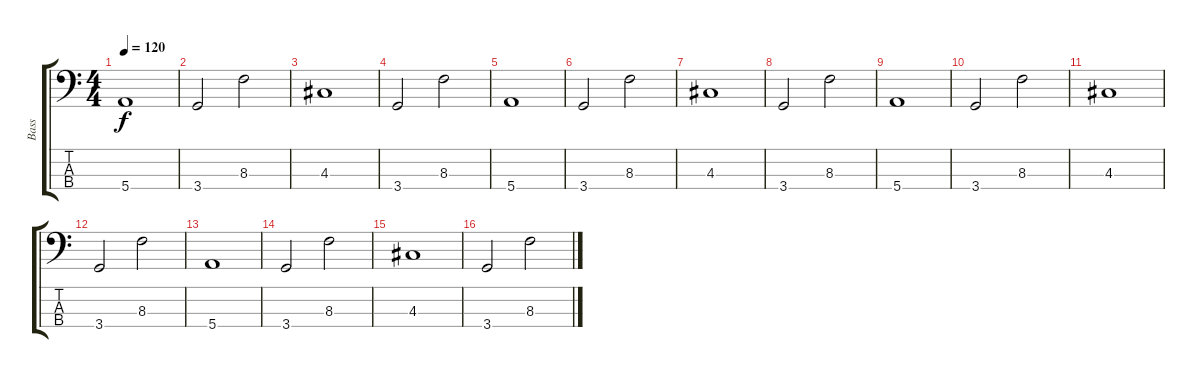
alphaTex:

\track ("Bass" "Bass") {instrument electricbassfinger}
\staff {score tabs}
\tuning (G2 D2 A1 E1) {hide}
\ts (4 4)
\tempo 120
\clef f4
\ks c
5.4.1{dy f} |
3.4.2 8.3.2 |
4.3.1 |
3.4.2 8.3.2 |
5.4.1 |
3.4.2 8.3.2 |
4.3.1 |
3.4.2 8.3.2 |
5.4.1 |
3.4.2 8.3.2 |
4.3.1 |
3.4.2 8.3.2 |
5.4.1 |
3.4.2 8.3.2 |
4.3.1 |
3.4.2 8.3.2
